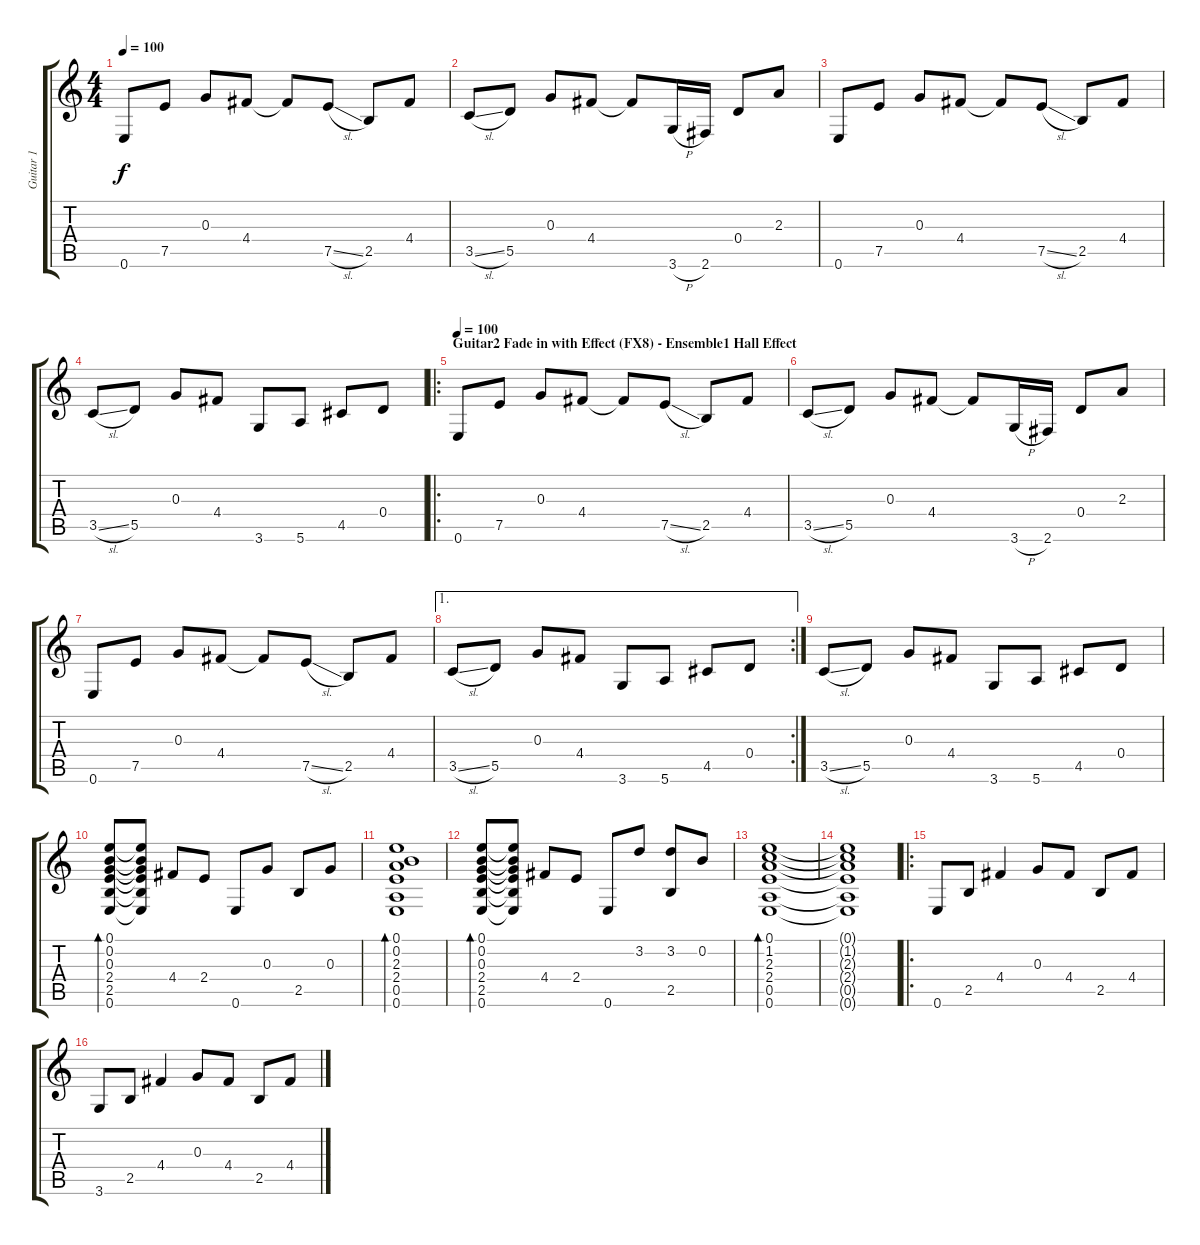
\track ("Guitar 1" "Guitar 1") {instrument acousticguitarsteel}
\staff {score tabs}
\tuning (E4 B3 G3 D3 A2 E2) {hide}
\ts (4 4)
\tempo 100
\clef g2
\ks c
0.6.8{dy f} 7.5.8 0.3.8 4.4.8 4.4{t}.8 7.5{sl}.8 2.5.8 4.4.8 |
3.5{sl}.8 5.5.8 0.3.8 4.4.8 4.4{t}.8 3.6{h}.16 2.6.16 0.4.8 2.3.8 |
0.6.8 7.5.8 0.3.8 4.4.8 4.4{t}.8 7.5{sl}.8 2.5.8 4.4.8 |
3.5{sl}.8 5.5.8 0.3.8 4.4.8 3.6.8 5.6.8 4.5.8 0.4.8 |
\ro
\section ("" "Guitar2 Fade in with Effect (FX8) - Ensemble1 Hall Effect")
\tempo 100
0.6.8 7.5.8 0.3.8 4.4.8 4.4{t}.8 7.5{sl}.8 2.5.8 4.4.8 |
3.5{sl}.8 5.5.8 0.3.8 4.4.8 4.4{t}.8 3.6{h}.16 2.6.16 0.4.8 2.3.8 |
0.6.8 7.5.8 0.3.8 4.4.8 4.4{t}.8 7.5{sl}.8 2.5.8 4.4.8 |
\ae 1
\rc 2
3.5{sl}.8 5.5.8 0.3.8 4.4.8 3.6.8 5.6.8 4.5.8 0.4.8 |
3.5{sl}.8 5.5.8 0.3.8 4.4.8 3.6.8 5.6.8 4.5.8 0.4.8 |
(0.1 0.2 0.3 2.4 2.5 0.6).8{bd 60} (0.1{t} 0.2{t} 0.3{t} 2.4{t} 2.5{t} 0.6{t}).8 4.4.8 2.4.8 0.6.8 0.3.8 2.5.8 0.3.8 |
(0.1 0.2 2.3 2.4 0.5 0.6).1{bd 60} |
(0.1 0.2 0.3 2.4 2.5 0.6).8{bd 60} (0.1{t} 0.2{t} 0.3{t} 2.4{t} 2.5{t} 0.6{t}).8 4.4.8 2.4.8 0.6.8 3.2.8 (3.2 2.5).8 0.2.8 |
(0.1 1.2 2.3 2.4 0.5 0.6).1{bd 60} |
(0.1{t} 1.2{t} 2.3{t} 2.4{t} 0.5{t} 0.6{t}).1 |
\ro
0.6.8 2.5.8 4.4.4 0.3.8 4.4.8 2.5.8 4.4.8 |
3.6.8 2.5.8 4.4.4 0.3.8 4.4.8 2.5.8 4.4.8
